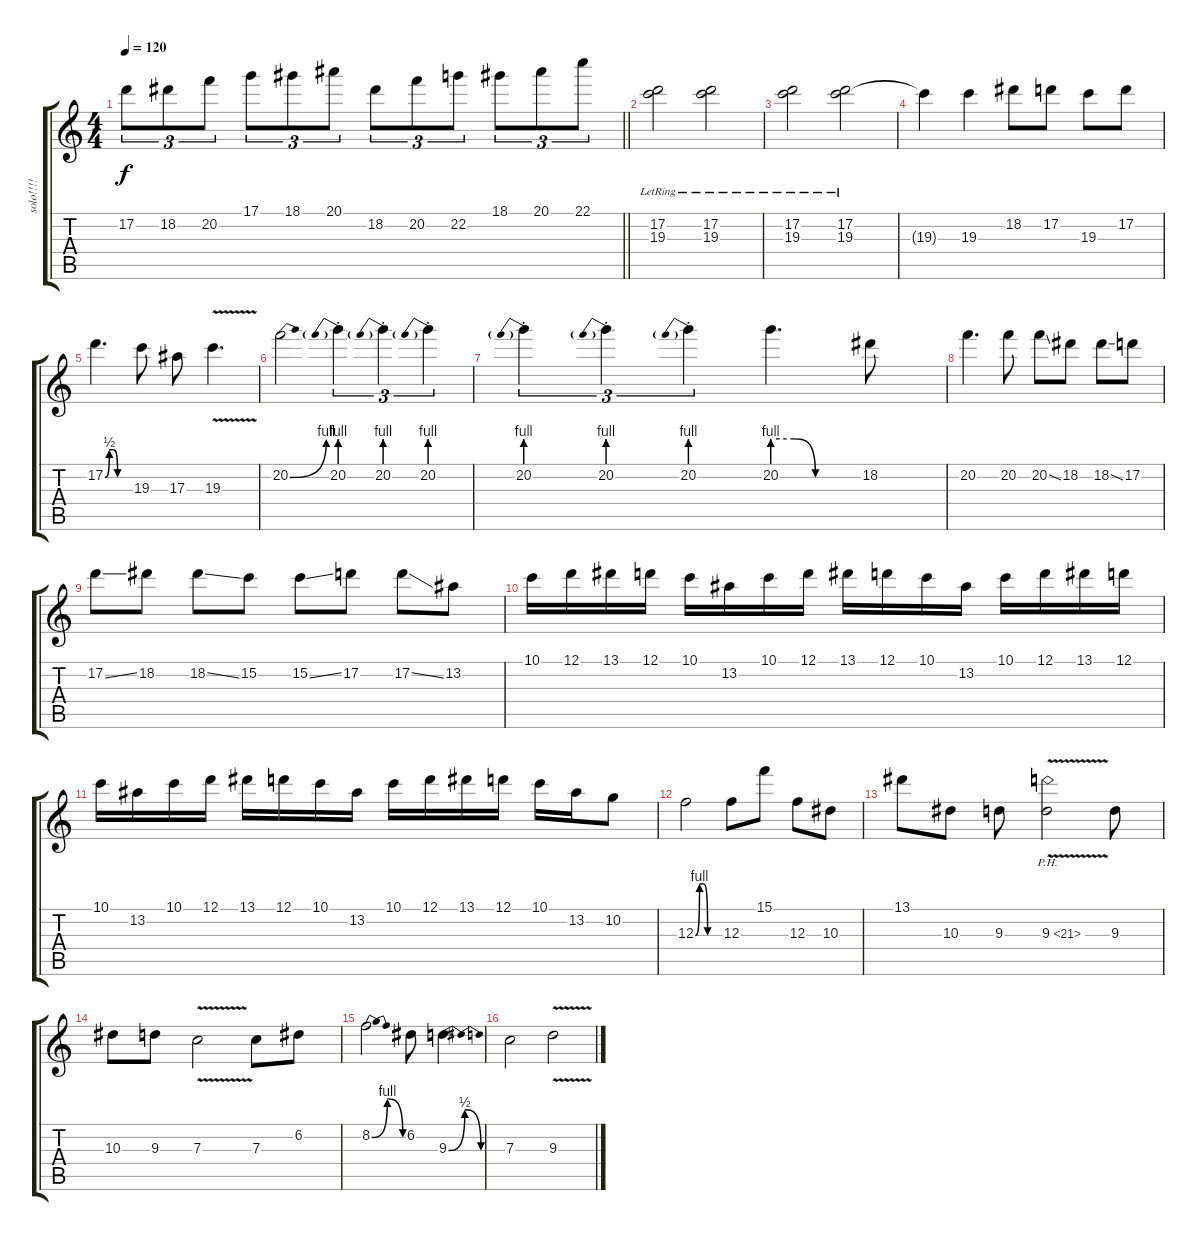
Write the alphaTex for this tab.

\track ("solo!!!!" "solo!!!!") {instrument distortionguitar}
\staff {score tabs}
\tuning (D4 A3 F3 C3 G2 C2) {hide}
\ts (4 4)
\tempo 120
\clef g2
\barLineRight lightlight
\ks c
17.2.8{tu (3 2) dy f} 18.2.8{tu (3 2)} 20.2.8{tu (3 2)} 17.1.8{tu (3 2)} 18.1.8{tu (3 2)} 20.1.8{tu (3 2)} 18.2.8{tu (3 2)} 20.2.8{tu (3 2)} 22.2.8{tu (3 2)} 18.1.8{tu (3 2)} 20.1.8{tu (3 2)} 22.1.8{tu (3 2)} |
(17.2{lr} 19.3{lr}).2 (17.2{lr} 19.3{lr}).2 |
(17.2{lr} 19.3{lr}).2 (17.2{lr} 19.3{lr}).2 |
19.3{t}.4 19.3.4 18.2.8 17.2.8 19.3.8 17.2.8 |
17.2{be (custom 0 0 10 2 20 2 30 0 60 0)}.4{d} 19.3.8 17.3.8 19.3{v}.4{d} |
20.2{be (bend 0 0 60 4)}.2 20.2{be (prebend 0 4 60 4) st}.4{tu (3 2)} 20.2{be (prebend 0 4 60 4) st}.4{tu (3 2)} 20.2{be (prebend 0 4 60 4) st}.4{tu (3 2)} |
20.2{be (prebend 0 4 60 4) st}.4{tu (3 2)} 20.2{be (prebend 0 4 60 4) st}.4{tu (3 2)} 20.2{be (prebend 0 4 60 4) st}.4{tu (3 2)} 20.2{be (custom 0 4 15 4 30 0 60 0)}.4{d} 18.2.8 |
20.2.4{d} 20.2.8 20.2{ss}.8 18.2.8 18.2{ss}.8 17.2.8 |
17.2{ss}.8 18.2.8 18.2{ss}.8 15.2.8 15.2{ss}.8 17.2.8 17.2{ss}.8 13.2.8 |
10.1.16 12.1.16 13.1.16 12.1.16 10.1.16 13.2.16 10.1.16 12.1.16 13.1.16 12.1.16 10.1.16 13.2.16 10.1.16 12.1.16 13.1.16 12.1.16 |
10.1.16 13.2.16 10.1.16 12.1.16 13.1.16 12.1.16 10.1.16 13.2.16 10.1.16 12.1.16 13.1.16 12.1.16 10.1.16 13.2.16 10.2.8 |
12.3{be (custom 0 0 10 4 20 4 30 0 60 0)}.2 12.3.8 15.1.8 12.3.8 10.3.8 |
13.1.8 10.3.8 9.3.8 9.3{ph 12 v}.2 9.3.8 |
10.3.8 9.3.8 7.3{v}.2 7.3.8 6.2.8 |
8.2{be (bendrelease 0 0 30 4 44 4 60 0)}.2 6.2.8 9.3{be (bendrelease 0 0 30 2 39 2 60 0)}.4{d} |
7.3.2 9.3{v}.2
